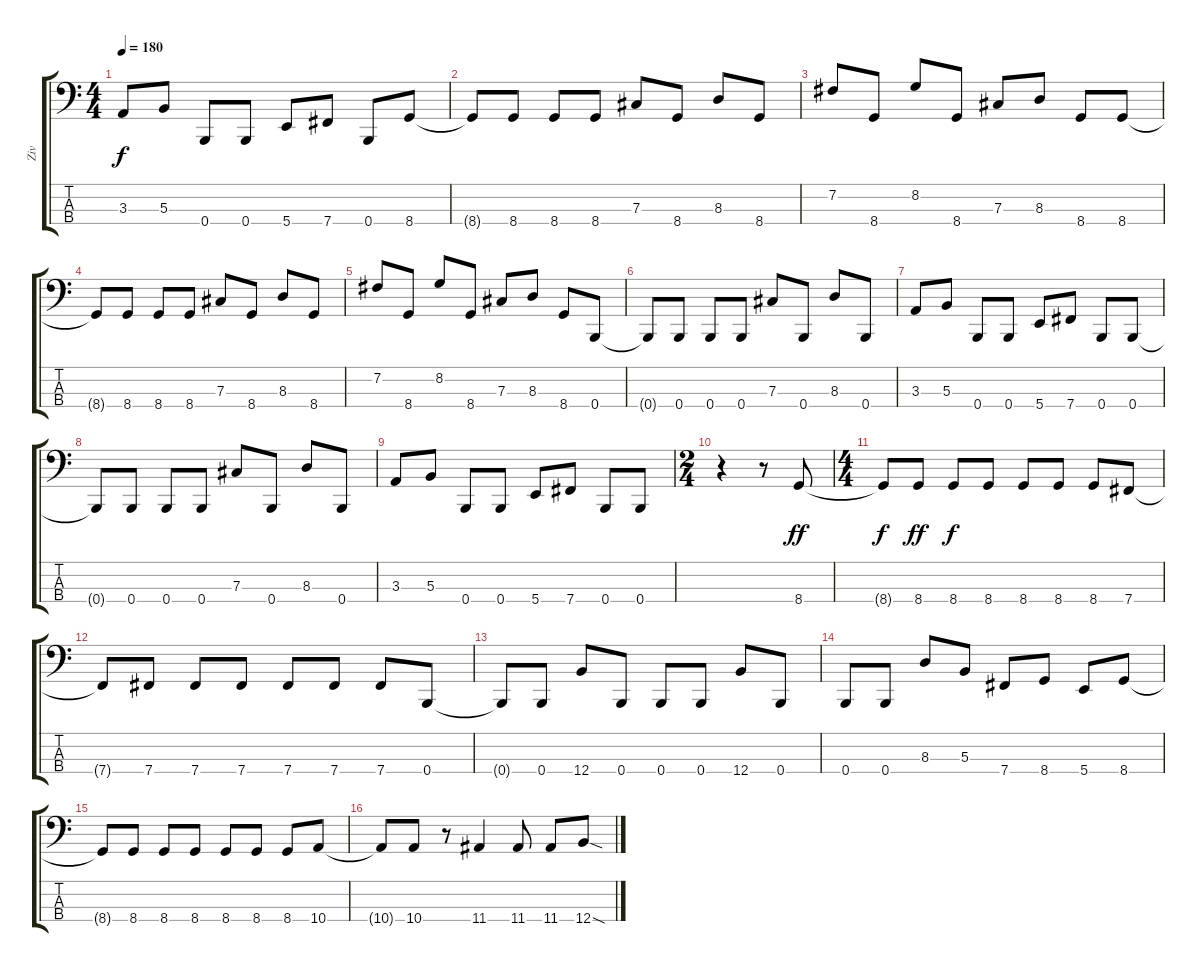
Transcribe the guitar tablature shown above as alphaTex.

\track ("Ziv" "Ziv") {instrument electricbasspick}
\staff {score tabs}
\tuning (E2 B1 Gb1 B0) {hide}
\ts (4 4)
\tempo 180
\clef f4
\ks c
3.3.8{dy f} 5.3.8 0.4.8 0.4.8 5.4.8 7.4.8 0.4.8 8.4.8 |
8.4{t}.8 8.4.8 8.4.8 8.4.8 7.3.8 8.4.8 8.3.8 8.4.8 |
7.2.8 8.4.8 8.2.8 8.4.8 7.3.8 8.3.8 8.4.8 8.4.8 |
8.4{t}.8 8.4.8 8.4.8 8.4.8 7.3.8 8.4.8 8.3.8 8.4.8 |
7.2.8 8.4.8 8.2.8 8.4.8 7.3.8 8.3.8 8.4.8 0.4.8 |
0.4{t}.8 0.4.8 0.4.8 0.4.8 7.3.8 0.4.8 8.3.8 0.4.8 |
3.3.8 5.3.8 0.4.8 0.4.8 5.4.8 7.4.8 0.4.8 0.4.8 |
0.4{t}.8 0.4.8 0.4.8 0.4.8 7.3.8 0.4.8 8.3.8 0.4.8 |
3.3.8 5.3.8 0.4.8 0.4.8 5.4.8 7.4.8 0.4.8 0.4.8 |
\ts (2 4)
r.4 r.8 8.4.8{dy ff} |
\ts (4 4)
8.4{t}.8{dy f} 8.4.8{dy ff} 8.4.8{dy f} 8.4.8 8.4.8 8.4.8 8.4.8 7.4.8 |
7.4{t}.8 7.4.8 7.4.8 7.4.8 7.4.8 7.4.8 7.4.8 0.4.8 |
0.4{t}.8 0.4.8 12.4.8 0.4.8 0.4.8 0.4.8 12.4.8 0.4.8 |
0.4.8 0.4.8 8.3.8 5.3.8 7.4.8 8.4.8 5.4.8 8.4.8 |
8.4{t}.8 8.4.8 8.4.8 8.4.8 8.4.8 8.4.8 8.4.8 10.4.8 |
10.4{t}.8 10.4.8 r.8 11.4.4 11.4.8 11.4.8 12.4{sod}.8
